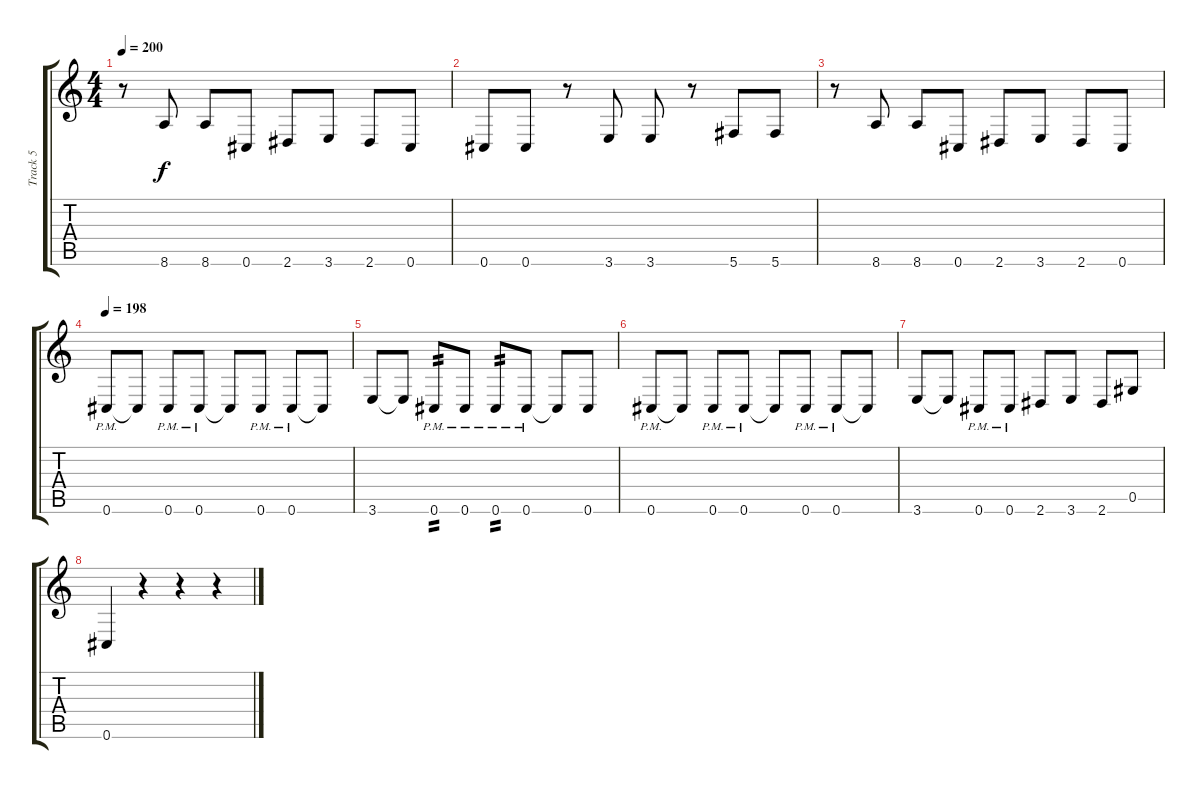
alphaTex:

\track ("Track 5" "Track 5") {instrument electricbasspick}
\staff {score tabs}
\tuning (Eb4 Bb3 Gb3 Db3 Ab2 Db2) {hide}
\ts (4 4)
\tempo 200
\clef g2
\ks c
r.8{dy f} 8.6.8 8.6.8 0.6.8 2.6.8 3.6.8 2.6.8 0.6.8 |
0.6.8 0.6.8 r.8 3.6.8 3.6.8 r.8 5.6.8 5.6.8 |
r.8 8.6.8 8.6.8 0.6.8 2.6.8 3.6.8 2.6.8 0.6.8 |
\tempo 198
0.6{pm}.8 0.6{t}.8 0.6{pm}.8 0.6{pm}.8 0.6{t}.8 0.6{pm}.8 0.6{pm}.8 0.6{t}.8 |
3.6.8 3.6{t}.8 0.6{pm}.8{tp 2} 0.6{pm}.8 0.6{pm}.8{tp 2} 0.6{pm}.8 0.6{t}.8 0.6.8 |
0.6{pm}.8 0.6{t}.8 0.6{pm}.8 0.6{pm}.8 0.6{t}.8 0.6{pm}.8 0.6{pm}.8 0.6{t}.8 |
3.6.8 3.6{t}.8 0.6{pm}.8 0.6{pm}.8 2.6.8 3.6.8 2.6.8 0.5.8 |
0.6.4 r.4 r.4 r.4
